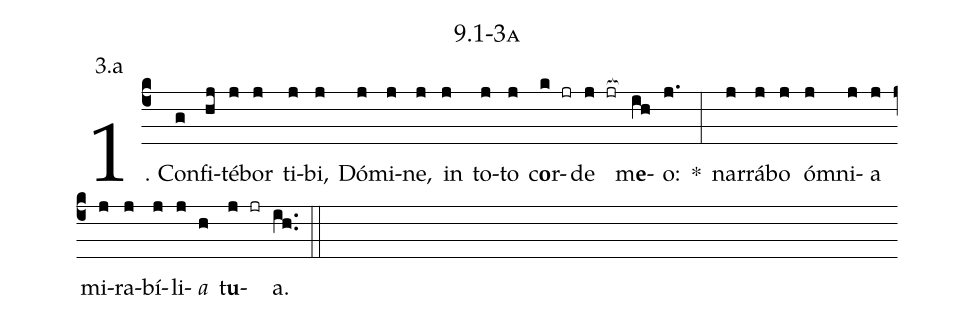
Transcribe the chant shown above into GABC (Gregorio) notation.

name: 9.1-3a;
annotation: 3.a;
%%
(c4)1. Con(g)fi(hj)té(j)bor(j) ti(j)bi,(j) Dó(j)mi(j)ne,(j) in(j) to(j)to(j) c<b>o</b>r(k jr)de(j jr[ocb:1{]) m<b>e</b>(ih[ocb:0}])o:(j.) *(:) nar(j)rá(j)bo(j) óm(j)ni(j)a(j) mi(j)ra(j)bí(j)li(j)<i>a</i>(h) t<b>u</b>(j jr)a.(ih..) (::)
